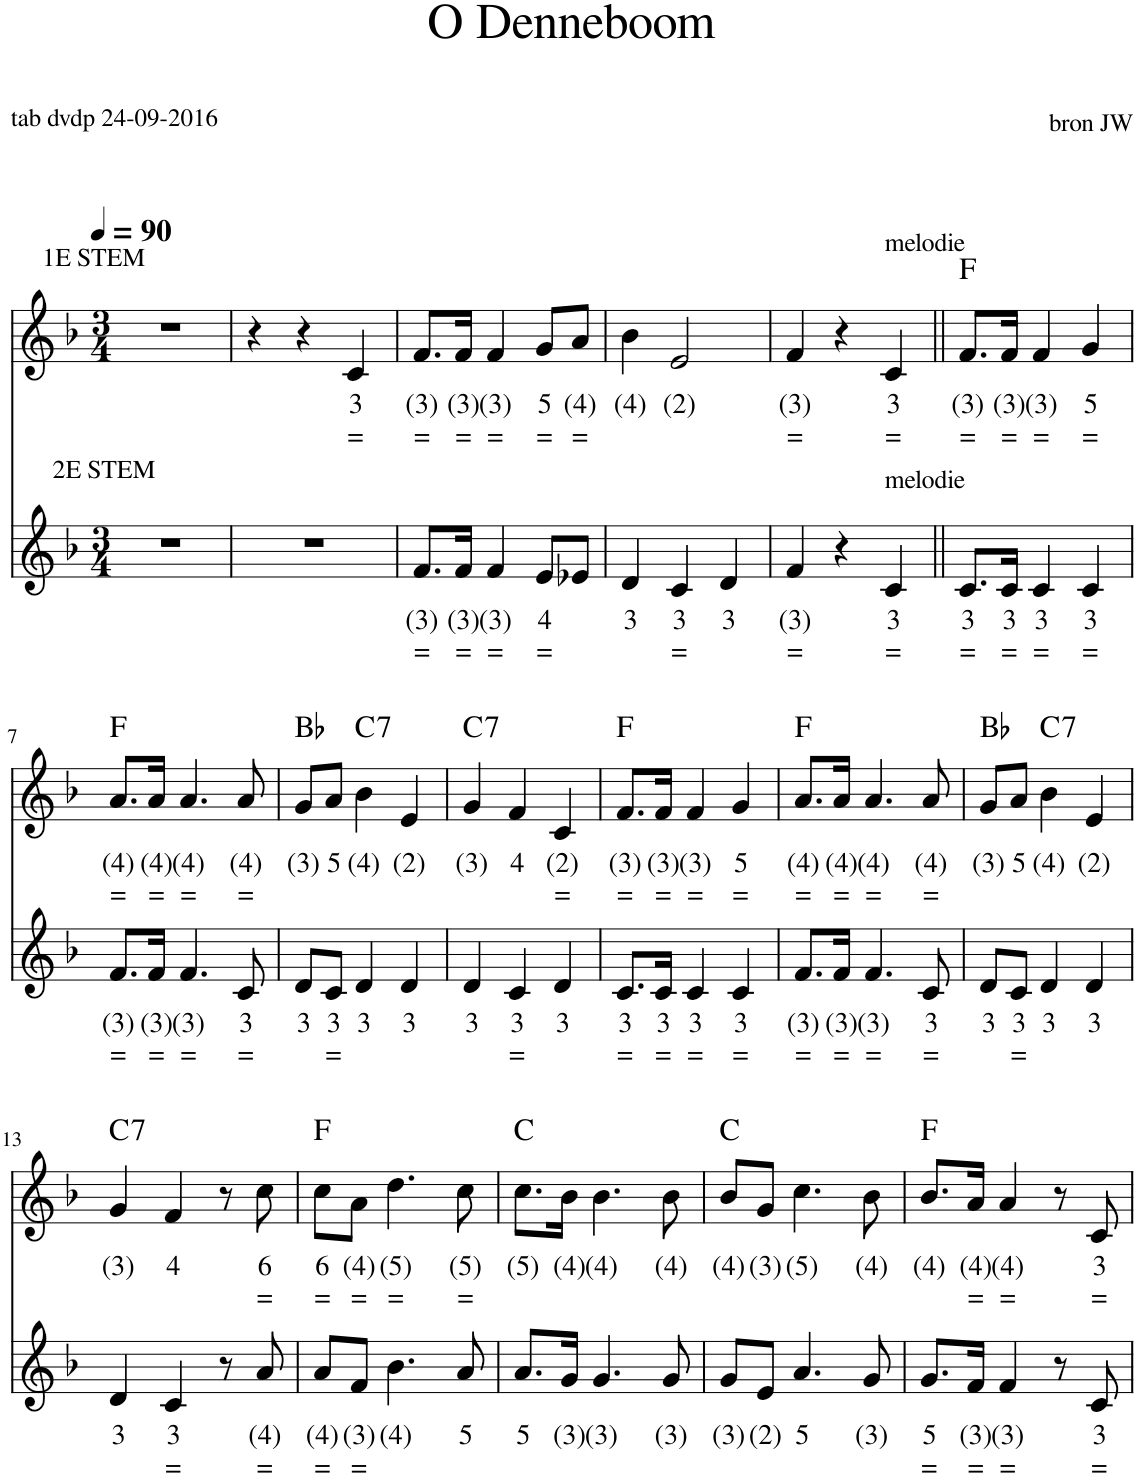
**kern	**text	**text	**kern	**text	**text	**kern	**text	**text	**kern	**text	**text	**harte
*part4	*part4	*part4	*part3	*part3	*part3	*part2	*part2	*part2	*part1	*part1	*part1	*part1
*staff4	*staff4	*staff4	*staff3	*staff3	*staff3	*staff2	*staff2	*staff2	*staff1	*staff1	*staff1	*
*I"Piano	*	*	*I"Piano	*	*	*I"Piano	*	*	*I"Piano	*	*	*
*stria5	*	*	*stria5	*	*	*	*	*	*	*	*	*
*clefG2	*	*	*clefG2	*	*	*clefG2	*	*	*clefG2	*	*	*
*k[b-]	*	*	*k[b-]	*	*	*k[b-]	*	*	*k[b-]	*	*	*
*M3/4	*	*	*M3/4	*	*	*M3/4	*	*	*M3/4	*	*	*
*MM90	*	*	*MM90	*	*	*MM90	*	*	*MM90	*	*	*
=1	=1	=1	=1	=1	=1	=1	=1	=1	=1	=1	=1	=1
!	!	!	!	!	!	!	!	!	!LO:TX:a:t=1E STEM	!	!	!
!	!	!	!	!	!	!LO:TX:a:t=2E STEM	!	!	!	!	!	!
!	!	!	!LO:TX:a:t=3e STEM okt omhoog	!	!	!	!	!	!	!	!	!
!LO:TX:a:t=4e STEM okt omhoog	!	!	!	!	!	!	!	!	!	!	!	!
4r	.	.	2.r	.	.	2.r	.	.	2.r	.	.	.
4r	.	.	.	.	.	.	.	.	.	.	.	.
4cc	6	=	.	.	.	.	.	.	.	.	.	.
=2	=2	=2	=2	=2	=2	=2	=2	=2	=2	=2	=2	=2
8.ff\L	(6)	=	2.r	.	.	2.r	.	.	4r	.	.	.
16ff\Jk	(6)	=	.	.	.	.	.	.	.	.	.	.
4ff	(6)	=	.	.	.	.	.	.	4r	.	.	.
!	!	!	!	!	!	!	!	!	!	!LO:LY:b	!LO:LY:b	!
4gg	8	=	.	.	.	.	.	.	4c/	3	=	.
=3	=3	=3	=3	=3	=3	=3	=3	=3	=3	=3	=3	=3
!	!	!	!	!	!	!	!LO:LY:b	!LO:LY:b	!	!LO:LY:b	!LO:LY:b	!
4.aa	(7)	=	2.r	.	.	8.f/L	(3)	=	8.f/L	(3)	=	.
!	!	!	!	!	!	!	!LO:LY:b	!LO:LY:b	!	!LO:LY:b	!LO:LY:b	!
.	.	.	.	.	.	16f/Jk	(3)	=	16f/Jk	(3)	=	.
!	!	!	!	!	!	!	!LO:LY:b	!LO:LY:b	!	!LO:LY:b	!LO:LY:b	!
.	.	.	.	.	.	4f/	(3)	=	4f/	(3)	=	.
8aa	(7)	=	.	.	.	.	.	.	.	.	.	.
!	!	!	!	!	!	!	!LO:LY:b	!LO:LY:b	!	!LO:LY:b	!LO:LY:b	!
8gg\L	8	=	.	.	.	8e/L	4	=	8g/L	5	=	.
!	!	!	!	!	!	!	!	!	!	!LO:LY:b	!LO:LY:b	!
8ff\J	(6)	=	.	.	.	8e-X/J	.	.	8a/J	(4)	=	.
=4	=4	=4	=4	=4	=4	=4	=4	=4	=4	=4	=4	=4
!	!	!	!	!	!	!	!LO:LY:b	!	!	!LO:LY:b	!	!
4b-	(4)	.	4g	(3)	.	4d/	3	.	4b-\	(4)	.	.
!	!	!	!	!	!	!	!LO:LY:b	!LO:LY:b	!	!LO:LY:b	!	!
2cc	(5)	.	4a	5	.	4c/	3	=	2e/	(2)	.	.
!	!	!	!	!	!	!	!LO:LY:b	!	!	!	!	!
.	.	.	4g	(3)	.	4d/	3	.	.	.	.	.
=5	=5	=5	=5	=5	=5	=5	=5	=5	=5	=5	=5	=5
!	!	!	!	!	!	!	!LO:LY:b	!LO:LY:b	!	!LO:LY:b	!LO:LY:b	!
4ff	(6)	=	4f	(3)	=	4f/	(3)	=	4f/	(3)	=	.
4r	.	.	4r	.	.	4r	.	.	4r	.	.	.
!	!	!	!	!	!	!	!	!	!LO:TX:a:t=melodie	!	!	!
!	!	!	!	!	!	!LO:TX:a:t=melodie	!	!	!	!	!	!
!	!	!	!LO:TX:a:t=melodie	!	!	!	!	!	!	!	!	!
!	!	!	!	!	!	!	!LO:LY:b	!LO:LY:b	!	!LO:LY:b	!LO:LY:b	!
4cc	6	=	4c	3	=	4c/	3	=	4c/	3	=	.
=6||	=6||	=6||	=6||	=6||	=6||	=6||	=6||	=6||	=6||	=6||	=6||	=6||
!	!	!	!	!	!	!	!LO:LY:b	!LO:LY:b	!	!LO:LY:b	!LO:LY:b	!
8.ff\L	(6)	=	8.a/L	(4)	=	8.c/L	3	=	8.f/L	(3)	=	F:maj
!	!	!	!	!	!	!	!LO:LY:b	!LO:LY:b	!	!LO:LY:b	!LO:LY:b	!
16ff\Jk	(6)	=	16a/Jk	(4)	=	16c/Jk	3	=	16f/Jk	(3)	=	.
!	!	!	!	!	!	!	!LO:LY:b	!LO:LY:b	!	!LO:LY:b	!LO:LY:b	!
4ff	(6)	=	4a	(4)	=	4c/	3	=	4f/	(3)	=	.
!	!	!	!	!	!	!	!LO:LY:b	!LO:LY:b	!	!LO:LY:b	!LO:LY:b	!
4ee	7	=	4b-	(4)	.	4c/	3	=	4g/	5	=	.
!!LO:LB:g=z
=7	=7	=7	=7	=7	=7	=7	=7	=7	=7	=7	=7	=7
!	!	!	!	!	!	!	!LO:LY:b	!LO:LY:b	!	!LO:LY:b	!LO:LY:b	!
8.ff\L	(6)	=	8.cc\L	6	=	8.f/L	(3)	=	8.a/L	(4)	=	F:maj
!	!	!	!	!	!	!	!LO:LY:b	!LO:LY:b	!	!LO:LY:b	!LO:LY:b	!
16ff\Jk	(6)	=	16cc\Jk	6	=	16f/Jk	(3)	=	16a/Jk	(4)	=	.
!	!	!	!	!	!	!	!LO:LY:b	!LO:LY:b	!	!LO:LY:b	!LO:LY:b	!
4.ff	(6)	=	4.cc	6	=	4.f/	(3)	=	4.a/	(4)	=	.
!	!	!	!	!	!	!	!LO:LY:b	!LO:LY:b	!	!LO:LY:b	!LO:LY:b	!
8dd	(5)	=	8f	(3)	=	8c/	3	=	8a/	(4)	=	.
=8	=8	=8	=8	=8	=8	=8	=8	=8	=8	=8	=8	=8
!	!	!	!	!	!	!	!LO:LY:b	!	!	!LO:LY:b	!	!
8b-/L	(4)	.	8d/L	3	.	8d/L	3	.	8g/L	(3)	.	Bb:maj
!	!	!	!	!	!	!	!LO:LY:b	!LO:LY:b	!	!LO:LY:b	!	!
8a/J	5	.	8f#X/J	.	.	8c/J	3	=	8a/J	5	.	.
!	!	!	!	!	!	!	!LO:LY:b	!	!	!LO:LY:b	!	!LO:H:kt=7
4g	(3)	.	4g	5	=	4d/	3	.	4b-\	(4)	.	C:7
!	!	!	!	!	!	!	!LO:LY:b	!	!	!LO:LY:b	!	!
4cc	(5)	.	4c	3	=	4d/	3	.	4e/	(2)	.	.
=9	=9	=9	=9	=9	=9	=9	=9	=9	=9	=9	=9	=9
!	!	!	!	!	!	!	!LO:LY:b	!	!	!LO:LY:b	!	!LO:H:kt=7
4cc	(5)	.	4e	(2)	.	4d/	3	.	4g/	(3)	.	C:7
!	!	!	!	!	!	!	!LO:LY:b	!LO:LY:b	!	!LO:LY:b	!	!
4f	4	.	4f	4	.	4c/	3	=	4f/	4	.	.
!	!	!	!	!	!	!	!LO:LY:b	!	!	!LO:LY:b	!LO:LY:b	!
4r	.	.	4r	.	.	4d/	3	.	4c/	(2)	=	.
=10	=10	=10	=10	=10	=10	=10	=10	=10	=10	=10	=10	=10
!	!	!	!	!	!	!	!LO:LY:b	!LO:LY:b	!	!LO:LY:b	!LO:LY:b	!
8.ff\L	(6)	=	8.a/L	(4)	=	8.c/L	3	=	8.f/L	(3)	=	F:maj
!	!	!	!	!	!	!	!LO:LY:b	!LO:LY:b	!	!LO:LY:b	!LO:LY:b	!
16ff\Jk	(6)	=	16a/Jk	(4)	=	16c/Jk	3	=	16f/Jk	(3)	=	.
!	!	!	!	!	!	!	!LO:LY:b	!LO:LY:b	!	!LO:LY:b	!LO:LY:b	!
4ff	(6)	=	4a	(4)	=	4c/	3	=	4f/	(3)	=	.
!	!	!	!	!	!	!	!LO:LY:b	!LO:LY:b	!	!LO:LY:b	!LO:LY:b	!
4ee	7	=	4b-	(4)	.	4c/	3	=	4g/	5	=	.
=11	=11	=11	=11	=11	=11	=11	=11	=11	=11	=11	=11	=11
!	!	!	!	!	!	!	!LO:LY:b	!LO:LY:b	!	!LO:LY:b	!LO:LY:b	!
8.ff\L	(6)	=	8.cc\L	6	=	8.f/L	(3)	=	8.a/L	(4)	=	F:maj
!	!	!	!	!	!	!	!LO:LY:b	!LO:LY:b	!	!LO:LY:b	!LO:LY:b	!
16ff\Jk	(6)	=	16cc\Jk	6	=	16f/Jk	(3)	=	16a/Jk	(4)	=	.
!	!	!	!	!	!	!	!LO:LY:b	!LO:LY:b	!	!LO:LY:b	!LO:LY:b	!
4.ff	(6)	=	4.cc	6	=	4.f/	(3)	=	4.a/	(4)	=	.
!	!	!	!	!	!	!	!LO:LY:b	!LO:LY:b	!	!LO:LY:b	!LO:LY:b	!
8dd	(5)	=	8f	(3)	=	8c/	3	=	8a/	(4)	=	.
=12	=12	=12	=12	=12	=12	=12	=12	=12	=12	=12	=12	=12
!	!	!	!	!	!	!	!LO:LY:b	!	!	!LO:LY:b	!	!
8b-/L	(4)	.	8d/L	3	.	8d/L	3	.	8g/L	(3)	.	Bb:maj
!	!	!	!	!	!	!	!LO:LY:b	!LO:LY:b	!	!LO:LY:b	!	!
8a/J	5	.	8f#X/J	.	.	8c/J	3	=	8a/J	5	.	.
!	!	!	!	!	!	!	!LO:LY:b	!	!	!LO:LY:b	!	!LO:H:kt=7
4g	(3)	.	4g	(3)	.	4d/	3	.	4b-\	(4)	.	C:7
!	!	!	!	!	!	!	!LO:LY:b	!	!	!LO:LY:b	!	!
4cc	(5)	.	4c	3	=	4d/	3	.	4e/	(2)	.	.
!!LO:LB:g=z
=13	=13	=13	=13	=13	=13	=13	=13	=13	=13	=13	=13	=13
!	!	!	!	!	!	!	!LO:LY:b	!	!	!LO:LY:b	!	!LO:H:kt=7
4cc	(5)	.	4e	(2)	.	4d/	3	.	4g/	(3)	.	C:7
!	!	!	!	!	!	!	!LO:LY:b	!LO:LY:b	!	!LO:LY:b	!	!
4f	4	.	4f	4	.	4c/	3	=	4f/	4	.	.
4r	.	.	4r	.	.	8r	.	.	8r	.	.	.
!	!	!	!	!	!	!	!LO:LY:b	!LO:LY:b	!	!LO:LY:b	!LO:LY:b	!
.	.	.	.	.	.	8a/	(4)	=	8cc\	6	=	.
=14	=14	=14	=14	=14	=14	=14	=14	=14	=14	=14	=14	=14
!	!	!	!	!	!	!	!LO:LY:b	!LO:LY:b	!	!LO:LY:b	!LO:LY:b	!
8f/L	(3)	=	2.r	.	.	8a/L	(4)	=	8cc\L	6	=	F:maj
!	!	!	!	!	!	!	!LO:LY:b	!LO:LY:b	!	!LO:LY:b	!LO:LY:b	!
8cc/J	6	=	.	.	.	8f/J	(3)	=	8a\J	(4)	=	.
!	!	!	!	!	!	!	!LO:LY:b	!	!	!LO:LY:b	!LO:LY:b	!
8ff\L	(6)	=	.	.	.	4.b-\	(4)	.	4.dd\	(5)	=	.
8cc\J	6	=	.	.	.	.	.	.	.	.	.	.
8ff\L	(6)	=	.	.	.	.	.	.	.	.	.	.
!	!	!	!	!	!	!	!LO:LY:b	!	!	!LO:LY:b	!LO:LY:b	!
8cc\J	6	=	.	.	.	8a/	5	.	8cc\	(5)	=	.
=15	=15	=15	=15	=15	=15	=15	=15	=15	=15	=15	=15	=15
!	!	!	!	!	!	!	!LO:LY:b	!	!	!LO:LY:b	!	!
8c/L	3	=	2.r	.	.	8.a/L	5	.	8.cc\L	(5)	.	C:maj
8cc/J	6	=	.	.	.	.	.	.	.	.	.	.
!	!	!	!	!	!	!	!LO:LY:b	!	!	!LO:LY:b	!	!
.	.	.	.	.	.	16g/Jk	(3)	.	16b-\Jk	(4)	.	.
!	!	!	!	!	!	!	!LO:LY:b	!	!	!LO:LY:b	!	!
8ee\L	7	=	.	.	.	4.g/	(3)	.	4.b-\	(4)	.	.
8cc\J	6	=	.	.	.	.	.	.	.	.	.	.
8ee\L	7	=	.	.	.	.	.	.	.	.	.	.
!	!	!	!	!	!	!	!LO:LY:b	!	!	!LO:LY:b	!	!
8cc\J	6	=	.	.	.	8g/	(3)	.	8b-\	(4)	.	.
=16	=16	=16	=16	=16	=16	=16	=16	=16	=16	=16	=16	=16
!	!	!	!	!	!	!	!LO:LY:b	!	!	!LO:LY:b	!	!
8c/L	3	=	2.r	.	.	8g/L	(3)	.	8b-/L	(4)	.	C:maj
!	!	!	!	!	!	!	!LO:LY:b	!	!	!LO:LY:b	!	!
8cc/J	6	=	.	.	.	8e/J	(2)	.	8g/J	(3)	.	.
!	!	!	!	!	!	!	!LO:LY:b	!	!	!LO:LY:b	!	!
8ee\L	7	=	.	.	.	4.a/	5	.	4.cc\	(5)	.	.
8cc\J	6	=	.	.	.	.	.	.	.	.	.	.
8ee\L	7	=	.	.	.	.	.	.	.	.	.	.
!	!	!	!	!	!	!	!LO:LY:b	!	!	!LO:LY:b	!	!
8cc\J	6	=	.	.	.	8g/	(3)	.	8b-\	(4)	.	.
=17	=17	=17	=17	=17	=17	=17	=17	=17	=17	=17	=17	=17
!	!	!	!	!	!	!	!LO:LY:b	!LO:LY:b	!	!LO:LY:b	!	!
8f/L	(3)	=	2.r	.	.	8.g/L	5	=	8.b-/L	(4)	.	F:maj
8cc/J	6	=	.	.	.	.	.	.	.	.	.	.
!	!	!	!	!	!	!	!LO:LY:b	!LO:LY:b	!	!LO:LY:b	!LO:LY:b	!
.	.	.	.	.	.	16f/Jk	(3)	=	16a/Jk	(4)	=	.
!	!	!	!	!	!	!	!LO:LY:b	!LO:LY:b	!	!LO:LY:b	!LO:LY:b	!
8ff\L	(6)	=	.	.	.	4f/	(3)	=	4a/	(4)	=	.
8cc\J	6	=	.	.	.	.	.	.	.	.	.	.
8ff\L	(6)	=	.	.	.	8r	.	.	8r	.	.	.
!	!	!	!	!	!	!	!LO:LY:b	!LO:LY:b	!	!LO:LY:b	!LO:LY:b	!
8cc\J	6	=	.	.	.	8c/	3	=	8c/	3	=	.
=	=	=	=	=	=	=	=	=	=	=	=	=
*-	*-	*-	*-	*-	*-	*-	*-	*-	*-	*-	*-	*-
